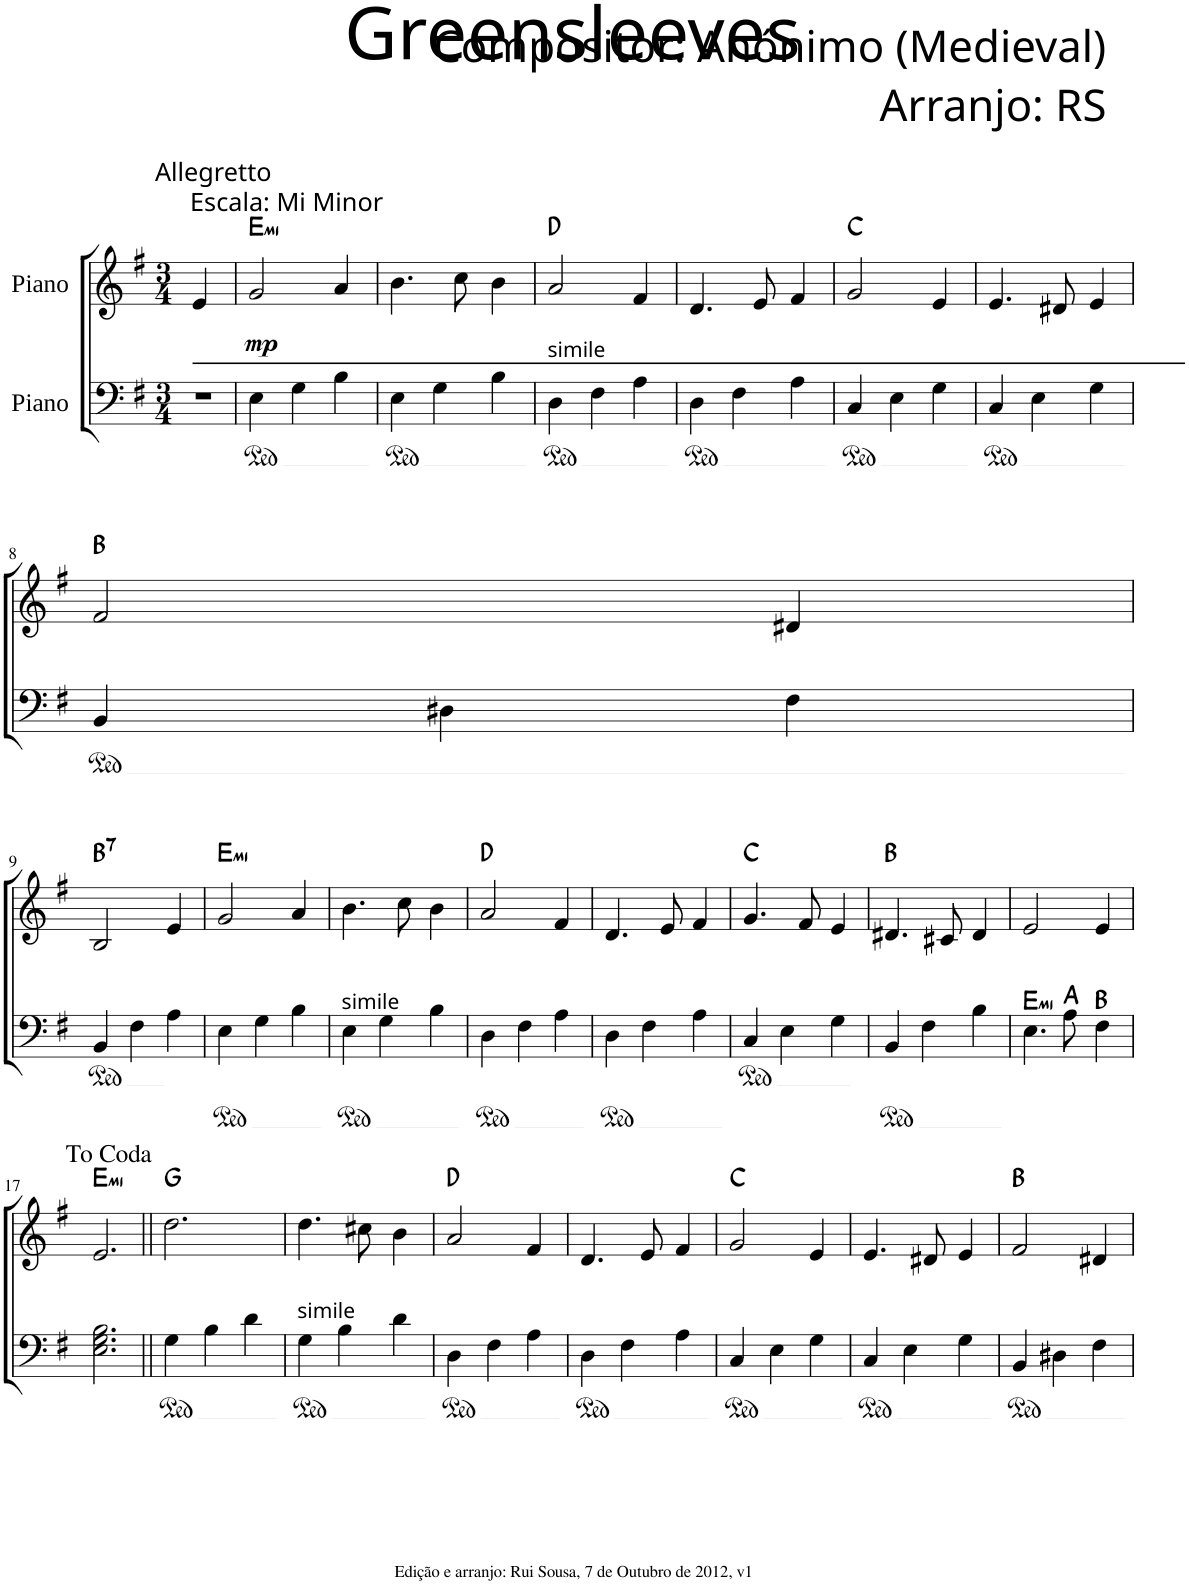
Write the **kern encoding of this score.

**kern	**kern	**dynam	**harte
*part2	*part1	*part1	*part1
*staff2	*staff1	*staff1	*
*I"Piano	*I"Piano	*	*
*I'Pno	*I'Pno	*	*
*clefF4	*clefG2	*	*
*k[f#]	*k[f#]	*	*
*M3/4	*M3/4	*	*
=1	=1	=1	=1
!	!LO:TX:a:B:t=Allegretto	!	!
!	!LO:TX:a:t=Escala&colon; Mi Minor	!	!
!	!	!LO:DY:b	!
2.r	4e/	mp	.
.	2ryy	.	.
=2	=2	=2	=2
!	!	!	!LO:H:kt=mi
4E\	2g/	.	E:min
4G\	.	.	.
4B\	4a/	.	.
=3	=3	=3	=3
4E\	4.b\	.	.
4G\	.	.	.
.	8cc\	.	.
4B\	4b\	.	.
=4	=4	=4	=4
!LO:TX:a:t=simile	!	!	!
4D\	2a/	.	D:maj
4F#\	.	.	.
4A\	4f#/	.	.
=5	=5	=5	=5
4D\	4.d/	.	.
4F#\	.	.	.
.	8e/	.	.
4A\	4f#/	.	.
=6	=6	=6	=6
4C/	2g/	.	C:maj
4E\	.	.	.
4G\	4e/	.	.
=7	=7	=7	=7
4C/	4.e/	.	.
4E\	.	.	.
.	8d#X/	.	.
4G\	4e/	.	.
!!LO:LB:g=z
=8	=8	=8	=8
4BB/	2f#/	.	B:maj
4D#X\	.	.	.
4F#\	4d#X/	.	.
!!LO:LB:g=z
=9	=9	=9	=9
!	!	!	!LO:H:kt=7
4BB/	2B/	.	B:7
4F#\	.	.	.
4A\	4e/	.	.
=10	=10	=10	=10
!	!	!	!LO:H:kt=mi
4E\	2g/	.	E:min
4G\	.	.	.
4B\	4a/	.	.
=11	=11	=11	=11
!LO:TX:a:t=simile	!	!	!
4E\	4.b\	.	.
4G\	.	.	.
.	8cc\	.	.
4B\	4b\	.	.
=12	=12	=12	=12
4D\	2a/	.	D:maj
4F#\	.	.	.
4A\	4f#/	.	.
=13	=13	=13	=13
4D\	4.d/	.	.
4F#\	.	.	.
.	8e/	.	.
4A\	4f#/	.	.
=14	=14	=14	=14
4C/	4.g/	.	C:maj
4E\	.	.	.
.	8f#/	.	.
4G\	4e/	.	.
=15	=15	=15	=15
4BB/	4.d#X/	.	B:maj
4F#\	.	.	.
.	8c#X/	.	.
4B\	4d#/	.	.
=16	=16	=16	=16
4.E\	2e/	.	.
8A\	.	.	.
4F#\	4e/	.	.
!!LO:LB:g=z
=17	=17	=17	=17
!	!	!	!LO:H:kt=mi
2.E\ 2.G\ 2.B\	2.e/	.	E:min
=18||	=18||	=18||	=18||
4G\	2.dd\	.	G:maj
4B\	.	.	.
4d\	.	.	.
=19	=19	=19	=19
!LO:TX:a:t=simile	!	!	!
4G\	4.dd\	.	.
4B\	.	.	.
.	8cc#X\	.	.
4d\	4b\	.	.
=20	=20	=20	=20
4D\	2a/	.	D:maj
4F#\	.	.	.
4A\	4f#/	.	.
=21	=21	=21	=21
4D\	4.d/	.	.
4F#\	.	.	.
.	8e/	.	.
4A\	4f#/	.	.
=22	=22	=22	=22
4C/	2g/	.	C:maj
4E\	.	.	.
4G\	4e/	.	.
=23	=23	=23	=23
4C/	4.e/	.	.
4E\	.	.	.
.	8d#X/	.	.
4G\	4e/	.	.
=24	=24	=24	=24
4BB/	2f#/	.	B:maj
4D#X\	.	.	.
4F#\	4d#X/	.	.
=	=	=	=
*-	*-	*-	*-
